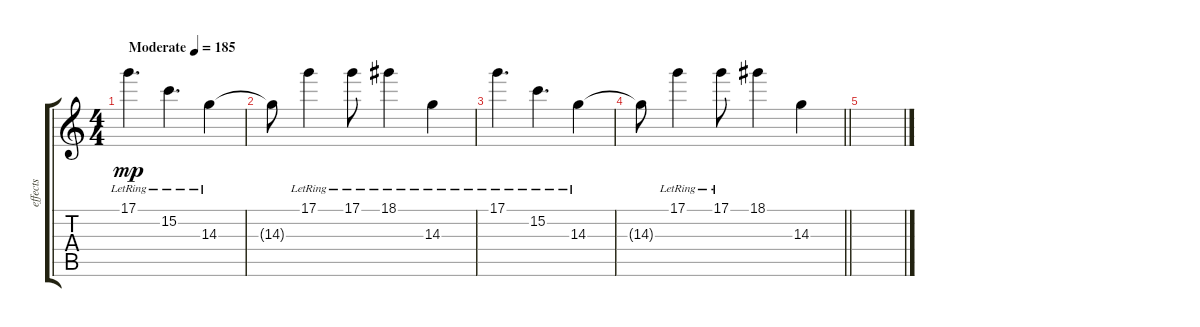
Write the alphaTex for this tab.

\track ("effects" "effects") {instrument electricguitarjazz}
\staff {score tabs}
\tuning (D4 A3 F3 C3 G2 C2) {hide}
\ts (4 4)
\tempo (185 "Moderate")
\clef g2
\ks c
17.1{lr}.4{d dy mp instrument electricguitarjazz} 15.2{lr}.4{d} 14.3{lr}.4 |
14.3{t}.8 17.1{lr}.4 17.1{lr}.8 18.1{lr}.4 14.3{lr}.4 |
17.1{lr}.4{d} 15.2{lr}.4{d} 14.3{lr}.4 |
\barLineRight lightlight
14.3{t}.8 17.1{lr}.4 17.1{lr}.8 18.1.4 14.3.4 |
\section ("" "")
